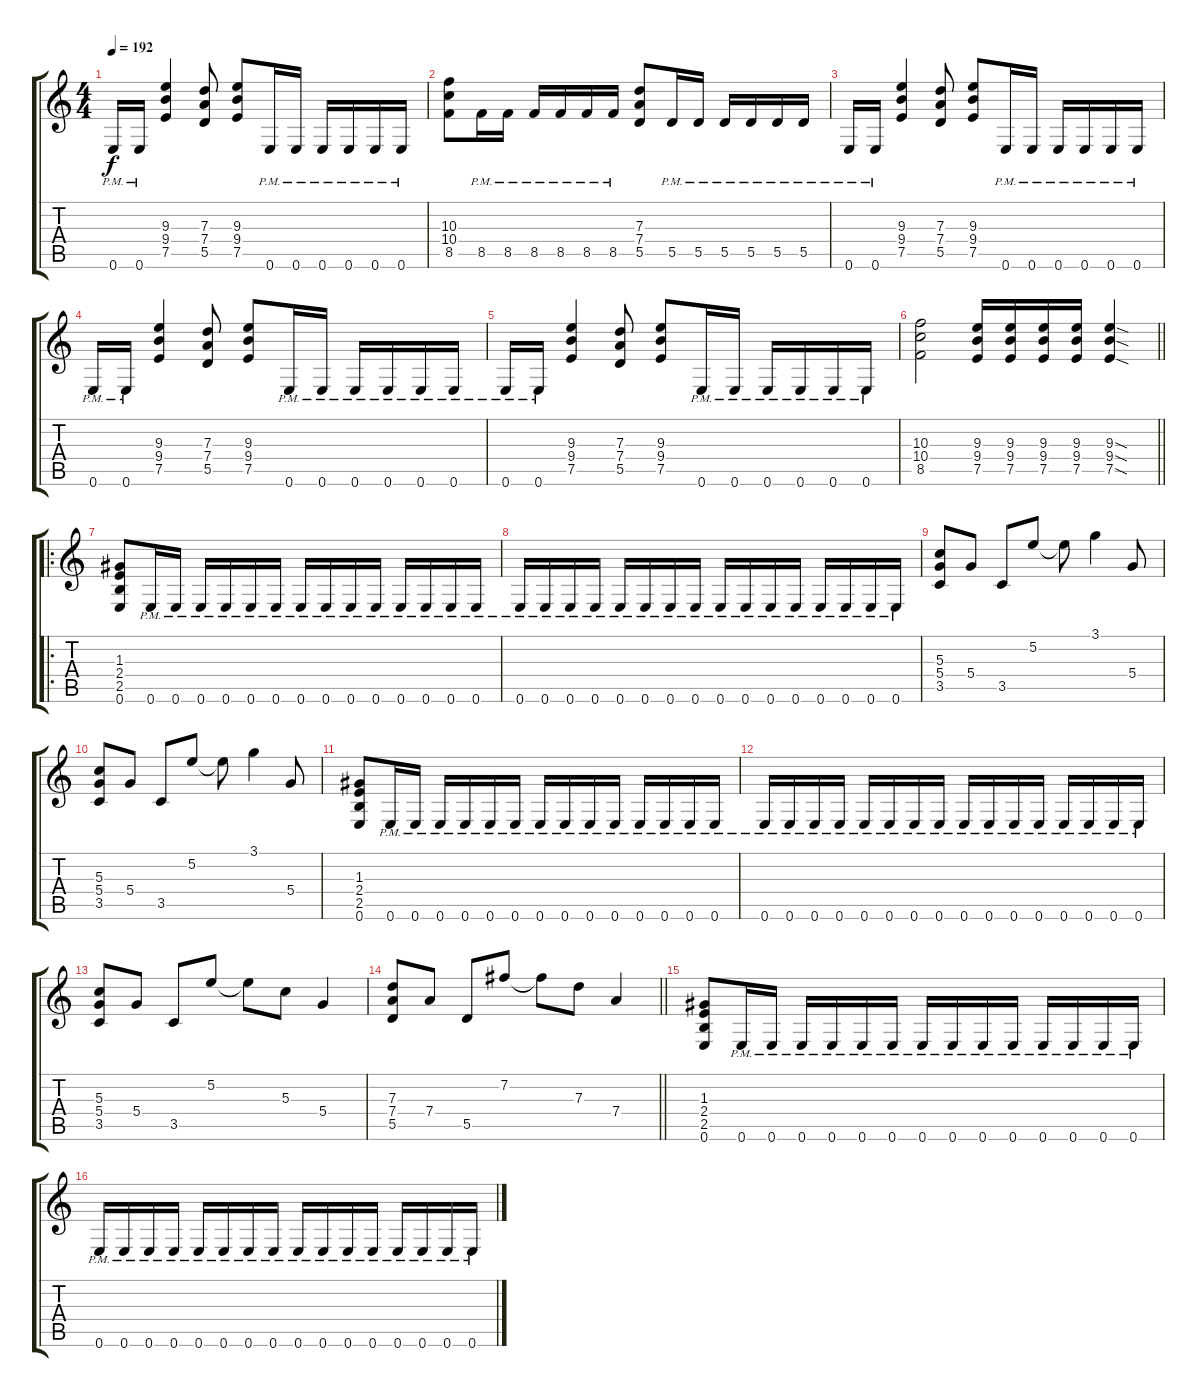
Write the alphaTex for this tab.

\track "" {instrument distortionguitar}
\staff {score tabs}
\tuning (E4 B3 G3 D3 A2 E2) {hide}
\ts (4 4)
\tempo 192
\clef g2
\ks c
0.6{pm}.16{dy f} 0.6{pm}.16 (9.3 9.4 7.5).4 (7.3 7.4 5.5).8 (9.3 9.4 7.5).8 0.6{pm}.16 0.6{pm}.16 0.6{pm}.16 0.6{pm}.16 0.6{pm}.16 0.6{pm}.16 |
(10.3 10.4 8.5).8 8.5{pm}.16 8.5{pm}.16 8.5{pm}.16 8.5{pm}.16 8.5{pm}.16 8.5{pm}.16 (7.3 7.4 5.5).8 5.5{pm}.16 5.5{pm}.16 5.5{pm}.16 5.5{pm}.16 5.5{pm}.16 5.5{pm}.16 |
0.6{pm}.16 0.6{pm}.16 (9.3 9.4 7.5).4 (7.3 7.4 5.5).8 (9.3 9.4 7.5).8 0.6{pm}.16 0.6{pm}.16 0.6{pm}.16 0.6{pm}.16 0.6{pm}.16 0.6{pm}.16 |
0.6{pm}.16 0.6{pm}.16 (9.3 9.4 7.5).4 (7.3 7.4 5.5).8 (9.3 9.4 7.5).8 0.6{pm}.16 0.6{pm}.16 0.6{pm}.16 0.6{pm}.16 0.6{pm}.16 0.6{pm}.16 |
0.6{pm}.16 0.6{pm}.16 (9.3 9.4 7.5).4 (7.3 7.4 5.5).8 (9.3 9.4 7.5).8 0.6{pm}.16 0.6{pm}.16 0.6{pm}.16 0.6{pm}.16 0.6{pm}.16 0.6{pm}.16 |
\barLineRight lightlight
(10.3 10.4 8.5).2 (9.3 9.4 7.5).16 (9.3 9.4 7.5).16 (9.3 9.4 7.5).16 (9.3 9.4 7.5).16 (9.3{sod} 9.4{sod} 7.5{sod}).4 |
\ro
(1.3 2.4 2.5 0.6).8 0.6{pm}.16 0.6{pm}.16 0.6{pm}.16 0.6{pm}.16 0.6{pm}.16 0.6{pm}.16 0.6{pm}.16 0.6{pm}.16 0.6{pm}.16 0.6{pm}.16 0.6{pm}.16 0.6{pm}.16 0.6{pm}.16 0.6{pm}.16 |
0.6{pm}.16 0.6{pm}.16 0.6{pm}.16 0.6{pm}.16 0.6{pm}.16 0.6{pm}.16 0.6{pm}.16 0.6{pm}.16 0.6{pm}.16 0.6{pm}.16 0.6{pm}.16 0.6{pm}.16 0.6{pm}.16 0.6{pm}.16 0.6{pm}.16 0.6{pm}.16 |
(5.3 5.4 3.5).8 5.4.8 3.5.8 5.2.8 5.2{t}.8 3.1.4 5.4.8 |
(5.3 5.4 3.5).8 5.4.8 3.5.8 5.2.8 5.2{t}.8 3.1.4 5.4.8 |
(1.3 2.4 2.5 0.6).8 0.6{pm}.16 0.6{pm}.16 0.6{pm}.16 0.6{pm}.16 0.6{pm}.16 0.6{pm}.16 0.6{pm}.16 0.6{pm}.16 0.6{pm}.16 0.6{pm}.16 0.6{pm}.16 0.6{pm}.16 0.6{pm}.16 0.6{pm}.16 |
0.6{pm}.16 0.6{pm}.16 0.6{pm}.16 0.6{pm}.16 0.6{pm}.16 0.6{pm}.16 0.6{pm}.16 0.6{pm}.16 0.6{pm}.16 0.6{pm}.16 0.6{pm}.16 0.6{pm}.16 0.6{pm}.16 0.6{pm}.16 0.6{pm}.16 0.6{pm}.16 |
(5.3 5.4 3.5).8 5.4.8 3.5.8 5.2.8 5.2{t}.8 5.3.8 5.4.4 |
\barLineRight lightlight
(7.3 7.4 5.5).8 7.4.8 5.5.8 7.2.8 7.2{t}.8 7.3.8 7.4.4 |
(1.3 2.4 2.5 0.6).8 0.6{pm}.16 0.6{pm}.16 0.6{pm}.16 0.6{pm}.16 0.6{pm}.16 0.6{pm}.16 0.6{pm}.16 0.6{pm}.16 0.6{pm}.16 0.6{pm}.16 0.6{pm}.16 0.6{pm}.16 0.6{pm}.16 0.6{pm}.16 |
0.6{pm}.16 0.6{pm}.16 0.6{pm}.16 0.6{pm}.16 0.6{pm}.16 0.6{pm}.16 0.6{pm}.16 0.6{pm}.16 0.6{pm}.16 0.6{pm}.16 0.6{pm}.16 0.6{pm}.16 0.6{pm}.16 0.6{pm}.16 0.6{pm}.16 0.6{pm}.16
